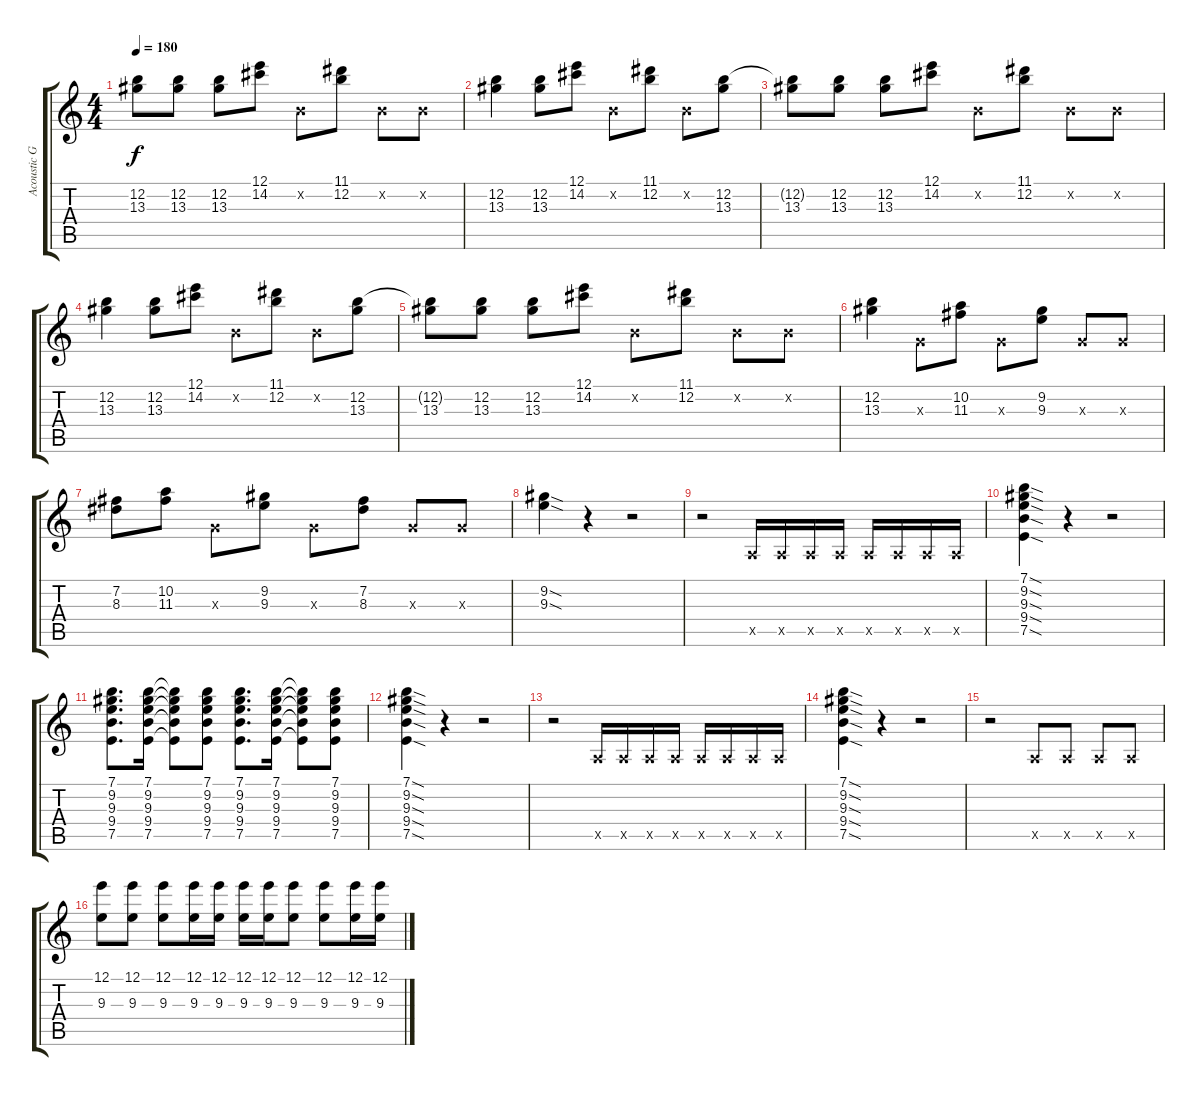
\track ("Acoustic Guitar" "Acoustic G") {instrument acousticguitarsteel}
\staff {score tabs}
\tuning (E4 B3 G3 D3 A2 E2) {hide}
\ts (4 4)
\tempo 180
\clef g2
\ks c
(12.2{t} 13.3).8{dy f} (12.2 13.3).8 (12.2 13.3).8 (12.1 14.2).8 0.2{x}.8 (11.1 12.2).8 0.2{x}.8 0.2{x}.8 |
(12.2 13.3).4 (12.2 13.3).8 (12.1 14.2).8 0.2{x}.8 (11.1 12.2).8 0.2{x}.8 (12.2 13.3).8 |
(12.2{t} 13.3).8 (12.2 13.3).8 (12.2 13.3).8 (12.1 14.2).8 0.2{x}.8 (11.1 12.2).8 0.2{x}.8 0.2{x}.8 |
(12.2 13.3).4 (12.2 13.3).8 (12.1 14.2).8 0.2{x}.8 (11.1 12.2).8 0.2{x}.8 (12.2 13.3).8 |
(12.2{t} 13.3).8 (12.2 13.3).8 (12.2 13.3).8 (12.1 14.2).8 0.2{x}.8 (11.1 12.2).8 0.2{x}.8 0.2{x}.8 |
(12.2 13.3).4 0.3{x}.8 (10.2 11.3).8 0.3{x}.8 (9.2 9.3).8 0.3{x}.8 0.3{x}.8 |
(7.2 8.3).8 (10.2 11.3).8 0.3{x}.8 (9.2 9.3).8 0.3{x}.8 (7.2 8.3).8 0.3{x}.8 0.3{x}.8 |
(9.2{sod} 9.3{sod}).4 r.4 r.2 |
r.2 0.5{x}.16 0.5{x}.16 0.5{x}.16 0.5{x}.16 0.5{x}.16 0.5{x}.16 0.5{x}.16 0.5{x}.16 |
(7.1{sod} 9.2{sod} 9.3{sod} 9.4{sod} 7.5{sod}).4 r.4 r.2 |
(7.1 9.2 9.3 9.4 7.5).8{d} (7.1 9.2 9.3 9.4 7.5).16 (7.1{t} 9.2{t} 9.3{t} 9.4{t} 7.5{t}).8 (7.1 9.2 9.3 9.4 7.5).8 (7.1 9.2 9.3 9.4 7.5).8{d} (7.1 9.2 9.3 9.4 7.5).16 (7.1{t} 9.2{t} 9.3{t} 9.4{t} 7.5{t}).8 (7.1 9.2 9.3 9.4 7.5).8 |
(7.1{sod} 9.2{sod} 9.3{sod} 9.4{sod} 7.5{sod}).4 r.4 r.2 |
r.2 0.5{x}.16 0.5{x}.16 0.5{x}.16 0.5{x}.16 0.5{x}.16 0.5{x}.16 0.5{x}.16 0.5{x}.16 |
(7.1{sod} 9.2{sod} 9.3{sod} 9.4{sod} 7.5{sod}).4 r.4 r.2 |
r.2 0.5{x}.8 0.5{x}.8 0.5{x}.8 0.5{x}.8 |
(12.1 9.3).8 (12.1 9.3).8 (12.1 9.3).8 (12.1 9.3).16 (12.1 9.3).16 (12.1 9.3).16 (12.1 9.3).16 (12.1 9.3).8 (12.1 9.3).8 (12.1 9.3).16 (12.1 9.3).16
